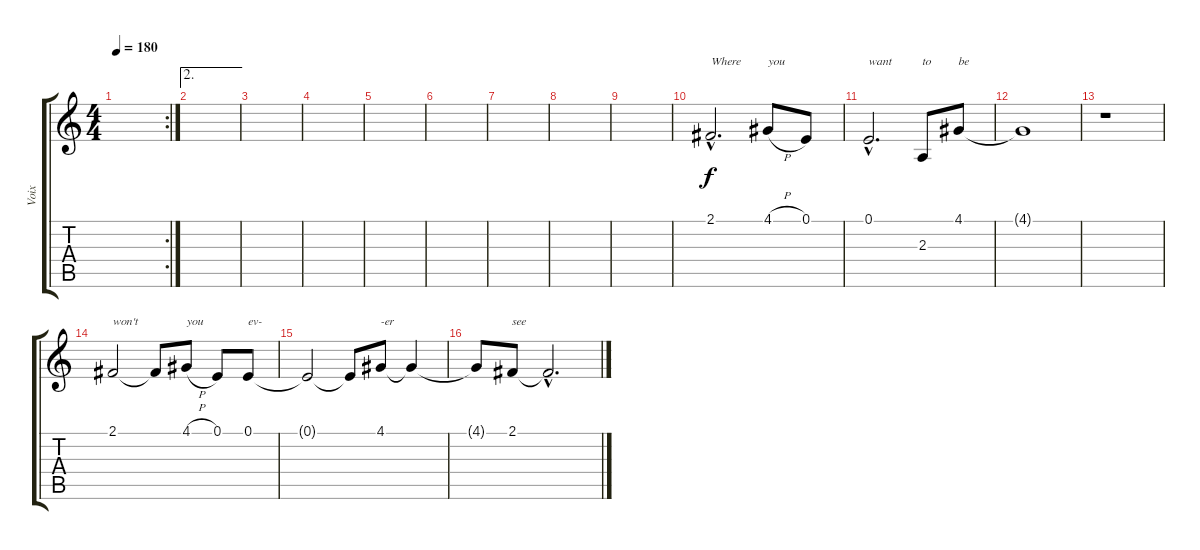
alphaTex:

\track ("Voix" "Voix") {instrument clarinet}
\staff {score tabs}
\tuning (E4 B3 G3 D3 A2 E2) {hide}
\rc 2
\ts (4 4)
\tempo 180
\clef g2
\ks c
|
\ae 2
|
|
|
|
|
|
|
|
2.1{hac}.2{d txt "Where"} 4.1{h}.8{txt "you"} 0.1.8 |
0.1{hac}.2{d txt "want"} 2.3.8{txt "to"} 4.1.8{txt "be"} |
4.1{t}.1 |
r.1 |
2.1.2{txt "won't"} 2.1{t}.8 4.1{h}.8{txt "you"} 0.1.8 0.1.8{txt "ev-"} |
0.1{t}.2 0.1{t}.8 4.1.8{txt "-er"} 4.1{t}.4 |
4.1{t}.8 2.1.8{txt "see"} 2.1{hac t}.2{d}
